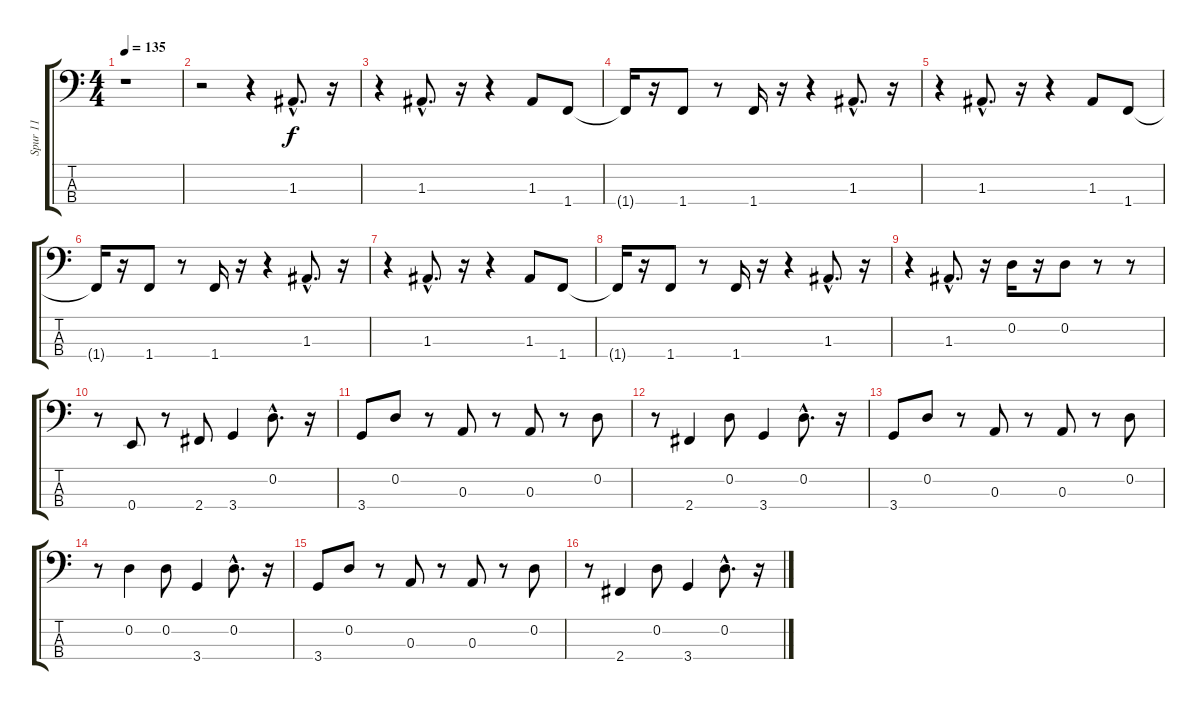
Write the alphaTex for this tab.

\track ("Spur 11" "Spur 11") {instrument electricbassfinger}
\staff {score tabs}
\tuning (G2 D2 A1 E1) {hide}
\ts (4 4)
\tempo 135
\clef f4
\ks c
r.1{dy f} |
r.2 r.4 1.3{hac}.8{d} r.16 |
r.4 1.3{hac}.8{d} r.16 r.4 1.3.8 1.4.8 |
1.4{t}.16 r.16 1.4.8 r.8 1.4.16 r.16 r.4 1.3{hac}.8{d} r.16 |
r.4 1.3{hac}.8{d} r.16 r.4 1.3.8 1.4.8 |
1.4{t}.16 r.16 1.4.8 r.8 1.4.16 r.16 r.4 1.3{hac}.8{d} r.16 |
r.4 1.3{hac}.8{d} r.16 r.4 1.3.8 1.4.8 |
1.4{t}.16 r.16 1.4.8 r.8 1.4.16 r.16 r.4 1.3{hac}.8{d} r.16 |
r.4 1.3{hac}.8{d} r.16 0.2.16 r.16 0.2.8 r.8 r.8 |
r.8 0.4.8 r.8 2.4.8 3.4.4 0.2{hac}.8{d} r.16 |
3.4.8 0.2.8 r.8 0.3.8 r.8 0.3.8 r.8 0.2.8 |
r.8 2.4.4 0.2.8 3.4.4 0.2{hac}.8{d} r.16 |
3.4.8 0.2.8 r.8 0.3.8 r.8 0.3.8 r.8 0.2.8 |
r.8 0.2.4 0.2.8 3.4.4 0.2{hac}.8{d} r.16 |
3.4.8 0.2.8 r.8 0.3.8 r.8 0.3.8 r.8 0.2.8 |
r.8 2.4.4 0.2.8 3.4.4 0.2{hac}.8{d} r.16
